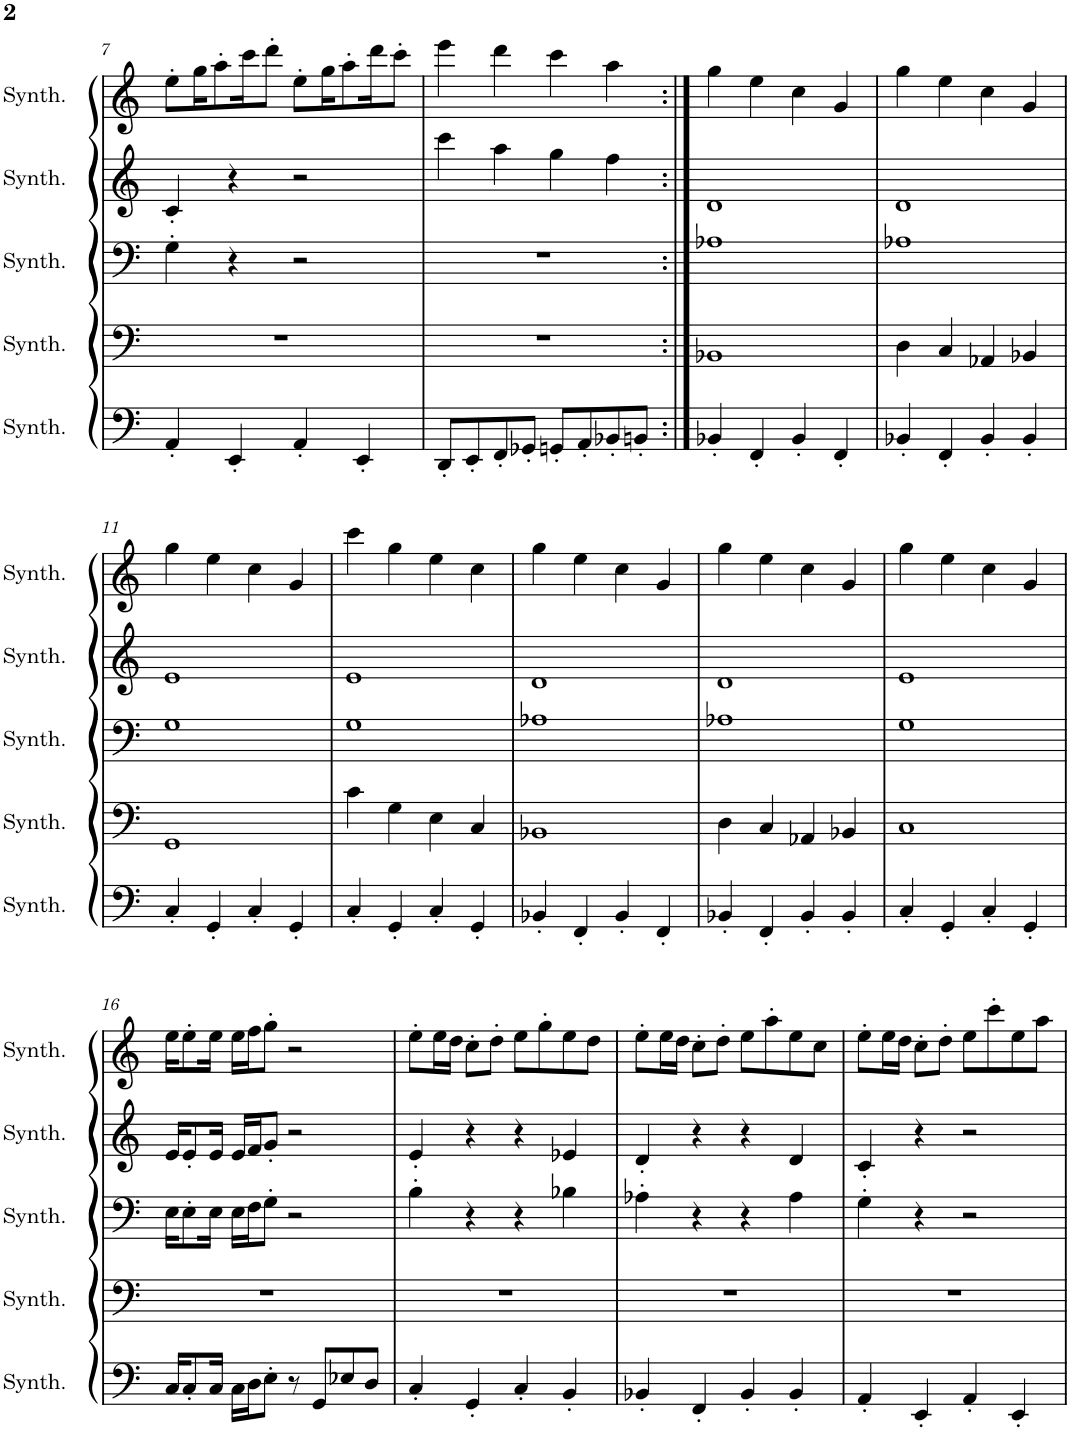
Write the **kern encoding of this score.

**kern	**kern	**kern	**kern	**kern
*part5	*part4	*part3	*part2	*part1
*staff5	*staff4	*staff3	*staff2	*staff1
*I"Square Synthesizer	*I"Square Synthesizer	*I"Square Synthesizer	*I"Square Synthesizer	*I"Square Synthesizer
*I'Synth.	*I'Synth.	*I'Synth.	*I'Synth.	*I'Synth.
!!LO:PB:g=z
*clefF4	*clefF4	*clefF4	*clefG2	*clefG2
*k[]	*k[]	*k[]	*k[]	*k[]
*M4/4	*M4/4	*M4/4	*M4/4	*M4/4
=7	=7	=7	=7	=7
4AA'/	1r	4G'\	4c'/	8ee'\L
.	.	.	.	16gg\K
.	.	.	.	8aa'\
4EE'/	.	4r	4r	.
.	.	.	.	16ccc\K
.	.	.	.	8ddd'\J
4AA'/	.	2r	2r	8ee'\L
.	.	.	.	16gg\K
.	.	.	.	8aa'\
4EE'/	.	.	.	.
.	.	.	.	16ddd\K
.	.	.	.	8ccc'\J
=8	=8	=8	=8	=8
8DD'/L	1r	1r	4ccc\	4eee\
8EE'/	.	.	.	.
8FF'/	.	.	4aa\	4ddd\
8GG-X'/J	.	.	.	.
8GGn'/L	.	.	4gg\	4ccc\
8AA'/	.	.	.	.
8BB-X'/	.	.	4ff\	4aa\
8BBn'/J	.	.	.	.
=9:|!	=9:|!	=9:|!	=9:|!	=9:|!
4BB-X'/	1BB-X	1A-X	1d	4gg\
4FF'/	.	.	.	4ee\
4BB-'/	.	.	.	4cc\
4FF'/	.	.	.	4g/
=10	=10	=10	=10	=10
4BB-X'/	4D\	1A-X	1d	4gg\
4FF'/	4C/	.	.	4ee\
4BB-'/	4AA-X/	.	.	4cc\
4BB-'/	4BB-X/	.	.	4g/
!!LO:LB:g=z
=11	=11	=11	=11	=11
4C'/	1GG	1G	1e	4gg\
4GG'/	.	.	.	4ee\
4C'/	.	.	.	4cc\
4GG'/	.	.	.	4g/
=12	=12	=12	=12	=12
4C'/	4c\	1G	1e	4ccc\
4GG'/	4G\	.	.	4gg\
4C'/	4E\	.	.	4ee\
4GG'/	4C/	.	.	4cc\
=13	=13	=13	=13	=13
4BB-X'/	1BB-X	1A-X	1d	4gg\
4FF'/	.	.	.	4ee\
4BB-'/	.	.	.	4cc\
4FF'/	.	.	.	4g/
=14	=14	=14	=14	=14
4BB-X'/	4D\	1A-X	1d	4gg\
4FF'/	4C/	.	.	4ee\
4BB-'/	4AA-X/	.	.	4cc\
4BB-'/	4BB-X/	.	.	4g/
=15	=15	=15	=15	=15
4C'/	1C	1G	1e	4gg\
4GG'/	.	.	.	4ee\
4C'/	.	.	.	4cc\
4GG'/	.	.	.	4g/
!!LO:LB:g=z
=16	=16	=16	=16	=16
16C/KL	1r	16E\KL	16e/KL	16ee\KL
8C'/	.	8E'\	8e'/	8ee'\
16C/Jk	.	16E\Jk	16e/Jk	16ee\Jk
16C\LL	.	16E\LL	16e/LL	16ee\LL
16D\J	.	16F\J	16f/J	16ff\J
8E'\J	.	8G'\J	8g'/J	8gg'\J
8r	.	2r	2r	2r
8GG/L	.	.	.	.
8E-X/	.	.	.	.
8D/J	.	.	.	.
=17	=17	=17	=17	=17
4C'/	1r	4B'\	4e'/	8ee'\L
.	.	.	.	16ee\L
.	.	.	.	16dd\JJ
4GG'/	.	4r	4r	8cc'\L
.	.	.	.	8dd'\J
4C'/	.	4r	4r	8ee\L
.	.	.	.	8gg'\
4BB'/	.	4B-X\	4e-X/	8ee\
.	.	.	.	8dd\J
=18	=18	=18	=18	=18
4BB-X'/	1r	4A-X'\	4d'/	8ee'\L
.	.	.	.	16ee\L
.	.	.	.	16dd\JJ
4FF'/	.	4r	4r	8cc'\L
.	.	.	.	8dd'\J
4BB-'/	.	4r	4r	8ee\L
.	.	.	.	8aa'\
4BB-'/	.	4A-\	4d/	8ee\
.	.	.	.	8cc\J
=19	=19	=19	=19	=19
4AA'/	1r	4G'\	4c'/	8ee'\L
.	.	.	.	16ee\L
.	.	.	.	16dd\JJ
4EE'/	.	4r	4r	8cc'\L
.	.	.	.	8dd'\J
4AA'/	.	2r	2r	8ee\L
.	.	.	.	8ccc'\
4EE'/	.	.	.	8ee\
.	.	.	.	8aa\J
=	=	=	=	=
*-	*-	*-	*-	*-
